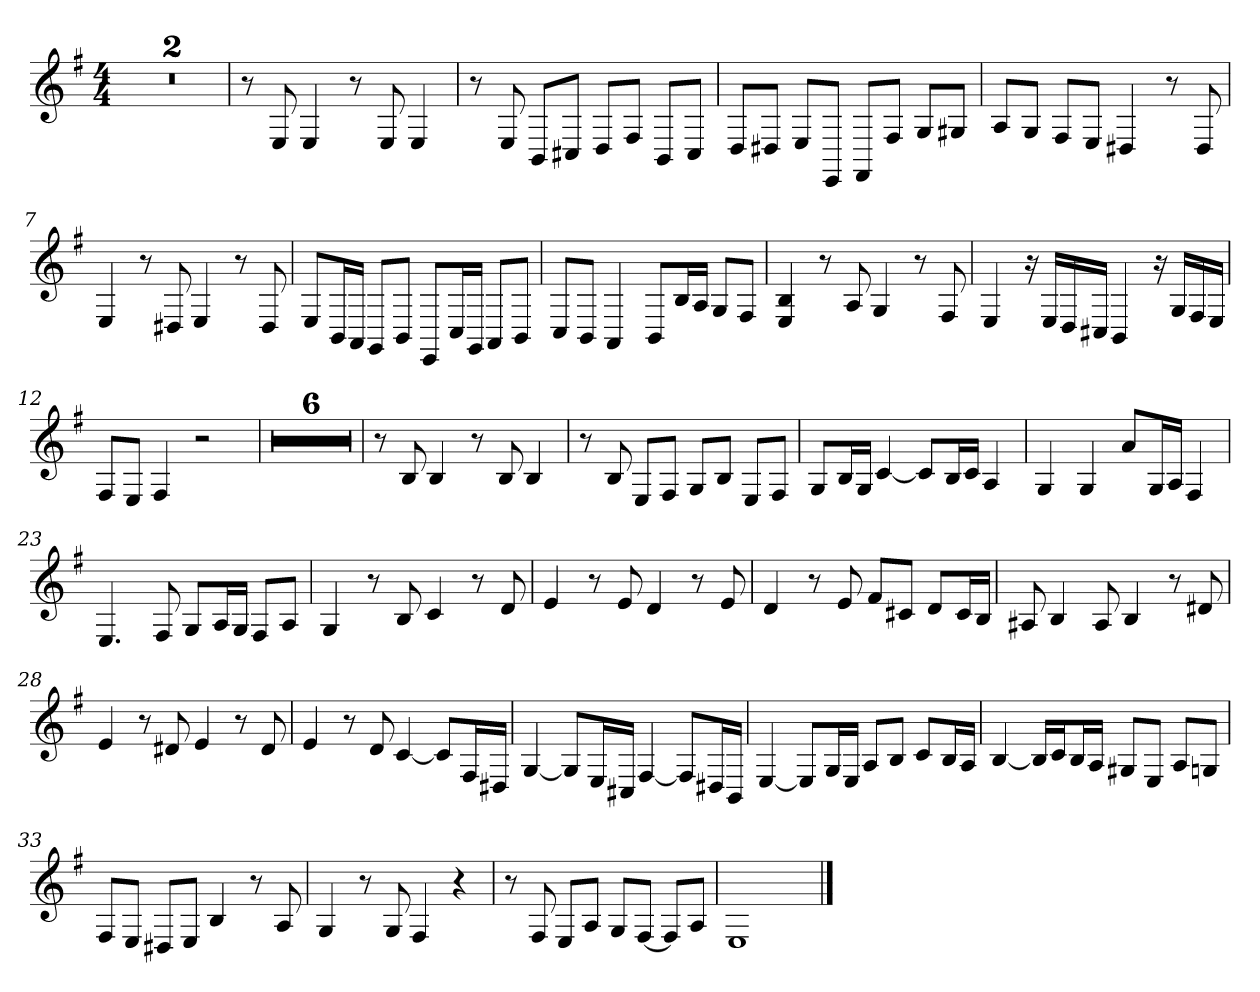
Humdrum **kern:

**kern
*part1
*staff1
*k[f#]
*M4/4
*MM76
=1
1r
=2
1r
=3
8r
8E
4E
8r
8E
4E
=4
8r
8E
8BBL
8C#XJ
8DL
8F#J
8BBL
8C#J
=5
8DL
8D#XJ
8EL
8EEJ
8FF#L
8F#J
8GL
8G#XJ
=6
8AL
8GJ
8F#L
8EJ
4D#X
8r
8D#
=7
4E
8r
8D#X
4E
8r
8D#
=8
8EL
16BBL
16AAJJ
8GGL
8BBJ
8EEL
16CL
16GGJJ
8AAL
8BBJ
=9
8CL
8BBJ
4AA
8BBL
16BL
16AJJ
8GL
8F#J
=10
4E 4B
8r
8A
4G
8r
8F#
=11
4E
16r
16ELL
16D
16C#XJJ
4BB
16r
16GLL
16F#
16EJJ
=12
8F#L
8EJ
4F#
2r
=13
1r
=14
1r
=15
1r
=16
1r
=17
1r
=18
1r
=19
8r
8B
4B
8r
8B
4B
=20
8r
8B
8EL
8F#J
8GL
8BJ
8EL
8F#J
=21
8GL
16BL
16GJJ
[4c
8cL]
16BL
16cJJ
4A
=22
4G
4G
8aL
16GL
16AJJ
4F#
=23
4.E
8F#
8GL
16AL
16GJJ
8F#L
8AJ
=24
4G
8r
8B
4c
8r
8d
=25
4e
8r
8e
4d
8r
8e
=26
4d
8r
8e
8f#L
8c#XJ
8dL
16c#L
16BJJ
=27
8A#X
4B
8A#
4B
8r
8d#X
=28
4e
8r
8d#X
4e
8r
8d#
=29
4e
8r
8d
[4c
8cL]
16F#L
16D#XJJ
=30
[4G
8GL]
16EL
16C#XJJ
[4F#
8F#L]
16D#XL
16BBJJ
=31
[4E
8EL]
16GL
16EJJ
8AL
8BJ
8cL
16BL
16AJJ
=32
[4B
16BLL]
16cJ
16BL
16AJJ
8G#XL
8EJ
8AL
8GnJ
=33
8F#L
8EJ
8D#XL
8EJ
4B
8r
8A
=34
4G
8r
8G
4F#
4r
=35
8r
8F#
8EL
8AJ
8GL
[8F#J
8F#L]
8AJ
=36
1E
==
*-
